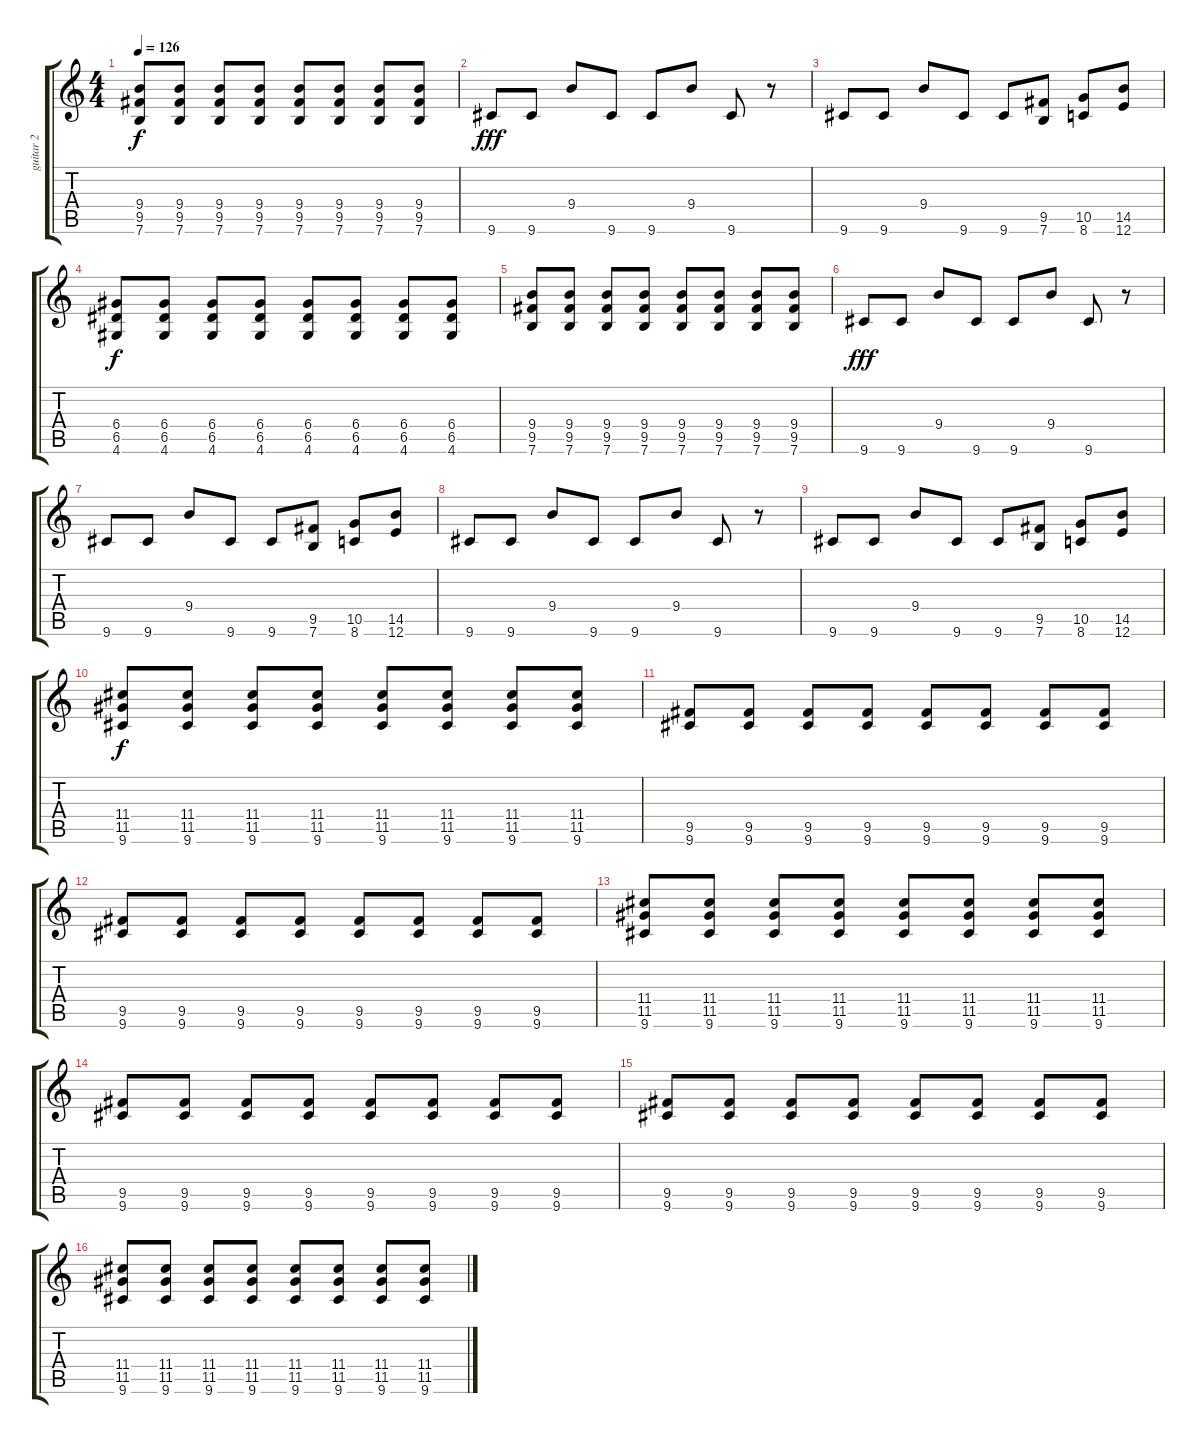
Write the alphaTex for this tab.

\track ("guitar 2" "guitar 2") {instrument overdrivenguitar}
\staff {score tabs}
\tuning (E4 B3 G3 D3 A2 E2) {hide}
\ts (4 4)
\tempo 126
\clef g2
\ks c
(9.4 9.5 7.6).8{dy f} (9.4 9.5 7.6).8 (9.4 9.5 7.6).8 (9.4 9.5 7.6).8 (9.4 9.5 7.6).8 (9.4 9.5 7.6).8 (9.4 9.5 7.6).8 (9.4 9.5 7.6).8 |
9.6.8{dy fff} 9.6.8 9.4.8 9.6.8 9.6.8 9.4.8 9.6.8 r.8 |
9.6.8 9.6.8 9.4.8 9.6.8 9.6.8 (9.5 7.6).8 (10.5 8.6).8 (14.5 12.6).8 |
(6.4 6.5 4.6).8{dy f} (6.4 6.5 4.6).8 (6.4 6.5 4.6).8 (6.4 6.5 4.6).8 (6.4 6.5 4.6).8 (6.4 6.5 4.6).8 (6.4 6.5 4.6).8 (6.4 6.5 4.6).8 |
(9.4 9.5 7.6).8 (9.4 9.5 7.6).8 (9.4 9.5 7.6).8 (9.4 9.5 7.6).8 (9.4 9.5 7.6).8 (9.4 9.5 7.6).8 (9.4 9.5 7.6).8 (9.4 9.5 7.6).8 |
9.6.8{dy fff} 9.6.8 9.4.8 9.6.8 9.6.8 9.4.8 9.6.8 r.8 |
9.6.8 9.6.8 9.4.8 9.6.8 9.6.8 (9.5 7.6).8 (10.5 8.6).8 (14.5 12.6).8 |
9.6.8 9.6.8 9.4.8 9.6.8 9.6.8 9.4.8 9.6.8 r.8 |
9.6.8 9.6.8 9.4.8 9.6.8 9.6.8 (9.5 7.6).8 (10.5 8.6).8 (14.5 12.6).8 |
(11.4 11.5 9.6).8{dy f} (11.4 11.5 9.6).8 (11.4 11.5 9.6).8 (11.4 11.5 9.6).8 (11.4 11.5 9.6).8 (11.4 11.5 9.6).8 (11.4 11.5 9.6).8 (11.4 11.5 9.6).8 |
(9.5 9.6).8 (9.5 9.6).8 (9.5 9.6).8 (9.5 9.6).8 (9.5 9.6).8 (9.5 9.6).8 (9.5 9.6).8 (9.5 9.6).8 |
(9.5 9.6).8 (9.5 9.6).8 (9.5 9.6).8 (9.5 9.6).8 (9.5 9.6).8 (9.5 9.6).8 (9.5 9.6).8 (9.5 9.6).8 |
(11.4 11.5 9.6).8 (11.4 11.5 9.6).8 (11.4 11.5 9.6).8 (11.4 11.5 9.6).8 (11.4 11.5 9.6).8 (11.4 11.5 9.6).8 (11.4 11.5 9.6).8 (11.4 11.5 9.6).8 |
(9.5 9.6).8 (9.5 9.6).8 (9.5 9.6).8 (9.5 9.6).8 (9.5 9.6).8 (9.5 9.6).8 (9.5 9.6).8 (9.5 9.6).8 |
(9.5 9.6).8 (9.5 9.6).8 (9.5 9.6).8 (9.5 9.6).8 (9.5 9.6).8 (9.5 9.6).8 (9.5 9.6).8 (9.5 9.6).8 |
(11.4 11.5 9.6).8 (11.4 11.5 9.6).8 (11.4 11.5 9.6).8 (11.4 11.5 9.6).8 (11.4 11.5 9.6).8 (11.4 11.5 9.6).8 (11.4 11.5 9.6).8 (11.4 11.5 9.6).8
